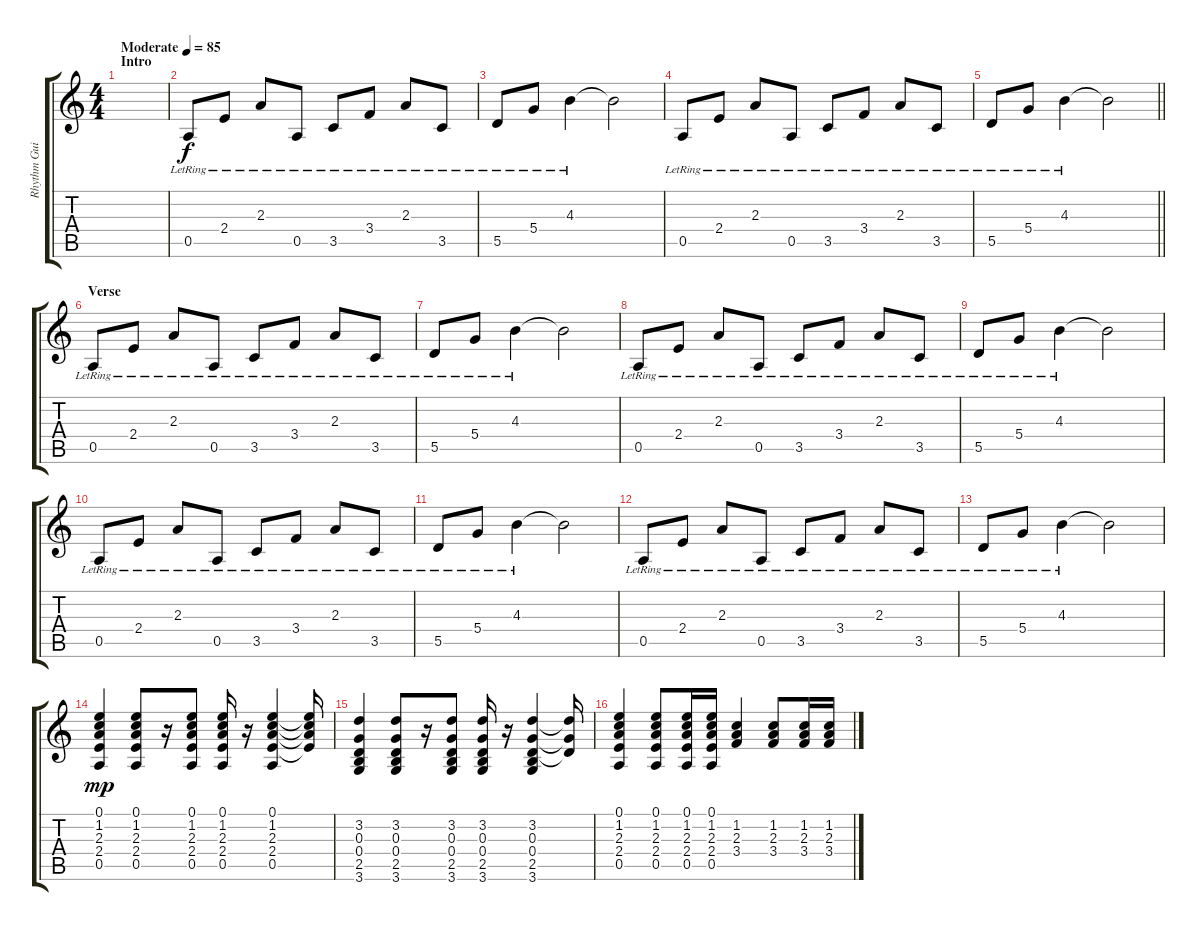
\track ("Rhythm Guitar" "Rhythm Gui") {instrument acousticguitarsteel}
\staff {score tabs}
\tuning (E4 B3 G3 D3 A2 E2) {hide}
\ts (4 4)
\section ("" "Intro")
\tempo (85 "Moderate")
\clef g2
\ks c
|
0.5{lr}.8 2.4{lr}.8 2.3{lr}.8 0.5{lr}.8 3.5{lr}.8 3.4{lr}.8 2.3{lr}.8 3.5{lr}.8 |
5.5{lr}.8 5.4{lr}.8 4.3{lr}.4 4.3{t}.2 |
0.5{lr}.8 2.4{lr}.8 2.3{lr}.8 0.5{lr}.8 3.5{lr}.8 3.4{lr}.8 2.3{lr}.8 3.5{lr}.8 |
\barLineRight lightlight
5.5{lr}.8 5.4{lr}.8 4.3{lr}.4 4.3{t}.2 |
\section ("" "Verse")
0.5{lr}.8 2.4{lr}.8 2.3{lr}.8 0.5{lr}.8 3.5{lr}.8 3.4{lr}.8 2.3{lr}.8 3.5{lr}.8 |
5.5{lr}.8 5.4{lr}.8 4.3{lr}.4 4.3{t}.2 |
0.5{lr}.8 2.4{lr}.8 2.3{lr}.8 0.5{lr}.8 3.5{lr}.8 3.4{lr}.8 2.3{lr}.8 3.5{lr}.8 |
5.5{lr}.8 5.4{lr}.8 4.3{lr}.4 4.3{t}.2 |
0.5{lr}.8 2.4{lr}.8 2.3{lr}.8 0.5{lr}.8 3.5{lr}.8 3.4{lr}.8 2.3{lr}.8 3.5{lr}.8 |
5.5{lr}.8 5.4{lr}.8 4.3{lr}.4 4.3{t}.2 |
0.5{lr}.8 2.4{lr}.8 2.3{lr}.8 0.5{lr}.8 3.5{lr}.8 3.4{lr}.8 2.3{lr}.8 3.5{lr}.8 |
5.5{lr}.8 5.4{lr}.8 4.3{lr}.4 4.3{t}.2 |
(0.1 1.2 2.3 2.4 0.5).4{dy mp} (0.1 1.2 2.3 2.4 0.5).8 r.16 (0.1 1.2 2.3 2.4 0.5).8 (0.1 1.2 2.3 2.4 0.5).16 r.16 (0.1 1.2 2.3 2.4 0.5).4 (0.1{t} 1.2{t} 2.3{t} 2.4{t}).16 |
(3.2 0.3 0.4 2.5 3.6).4 (3.2 0.3 0.4 2.5 3.6).8 r.16 (3.2 0.3 0.4 2.5 3.6).8 (3.2 0.3 0.4 2.5 3.6).16 r.16 (3.2 0.3 0.4 2.5 3.6).4 (3.2{t} 0.3{t} 0.4{t}).16 |
(0.1 1.2 2.3 2.4 0.5).4 (0.1 1.2 2.3 2.4 0.5).8 (0.1 1.2 2.3 2.4 0.5).16 (0.1 1.2 2.3 2.4 0.5).16 (1.2 2.3 3.4).4 (1.2 2.3 3.4).8 (1.2 2.3 3.4).16 (1.2 2.3 3.4).16
